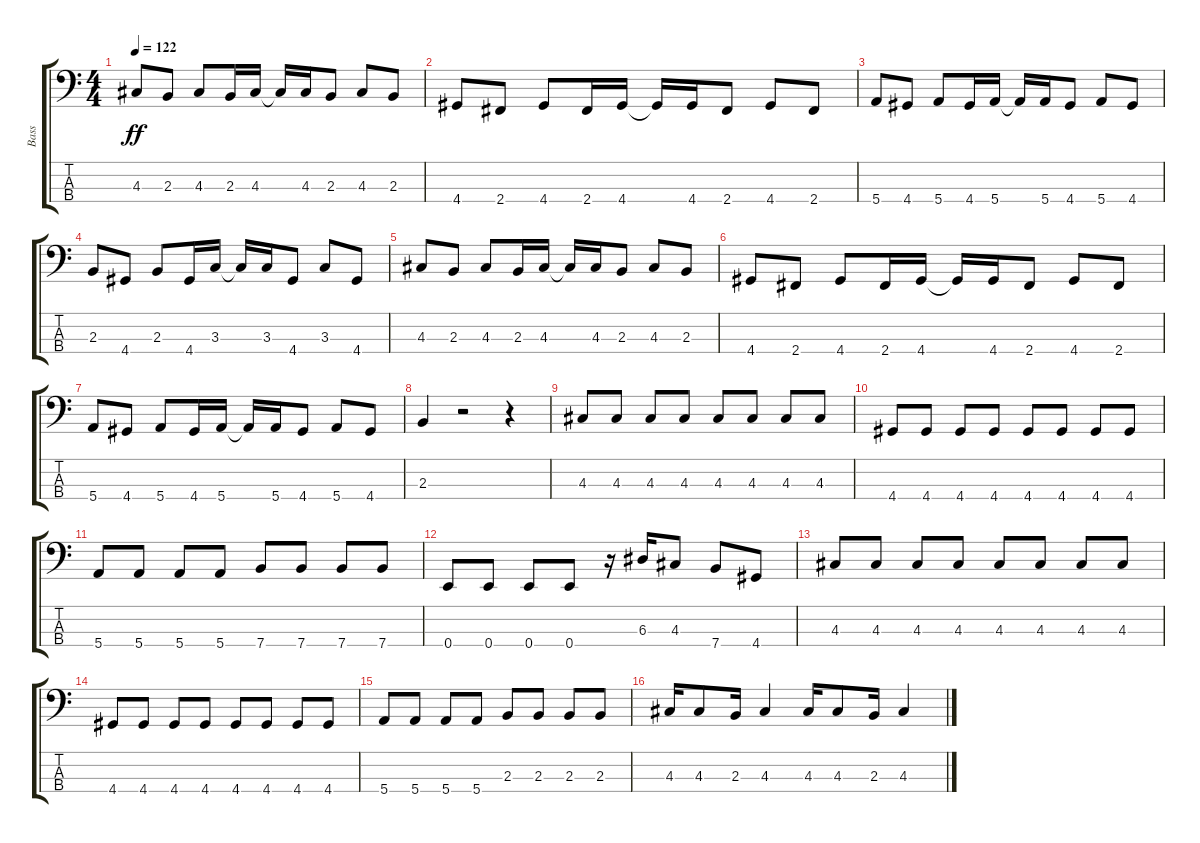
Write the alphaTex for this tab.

\track ("Bass" "Bass") {instrument electricbassfinger}
\staff {score tabs}
\tuning (G2 D2 A1 E1) {hide}
\ts (4 4)
\tempo 122
\clef f4
\ks c
4.3.8{dy ff} 2.3.8 4.3.8 2.3.16 4.3.16 4.3{t}.16 4.3.16 2.3.8 4.3.8 2.3.8 |
4.4.8 2.4.8 4.4.8 2.4.16 4.4.16 4.4{t}.16 4.4.16 2.4.8 4.4.8 2.4.8 |
5.4.8 4.4.8 5.4.8 4.4.16 5.4.16 5.4{t}.16 5.4.16 4.4.8 5.4.8 4.4.8 |
2.3.8 4.4.8 2.3.8 4.4.16 3.3.16 3.3{t}.16 3.3.16 4.4.8 3.3.8 4.4.8 |
4.3.8 2.3.8 4.3.8 2.3.16 4.3.16 4.3{t}.16 4.3.16 2.3.8 4.3.8 2.3.8 |
4.4.8 2.4.8 4.4.8 2.4.16 4.4.16 4.4{t}.16 4.4.16 2.4.8 4.4.8 2.4.8 |
5.4.8 4.4.8 5.4.8 4.4.16 5.4.16 5.4{t}.16 5.4.16 4.4.8 5.4.8 4.4.8 |
2.3.4 r.2 r.4 |
4.3.8 4.3.8 4.3.8 4.3.8 4.3.8 4.3.8 4.3.8 4.3.8 |
4.4.8 4.4.8 4.4.8 4.4.8 4.4.8 4.4.8 4.4.8 4.4.8 |
5.4.8 5.4.8 5.4.8 5.4.8 7.4.8 7.4.8 7.4.8 7.4.8 |
0.4.8 0.4.8 0.4.8 0.4.8 r.16 6.3.16 4.3.8 7.4.8 4.4.8 |
4.3.8 4.3.8 4.3.8 4.3.8 4.3.8 4.3.8 4.3.8 4.3.8 |
4.4.8 4.4.8 4.4.8 4.4.8 4.4.8 4.4.8 4.4.8 4.4.8 |
5.4.8 5.4.8 5.4.8 5.4.8 2.3.8 2.3.8 2.3.8 2.3.8 |
4.3.16 4.3.8 2.3.16 4.3.4 4.3.16 4.3.8 2.3.16 4.3.4
